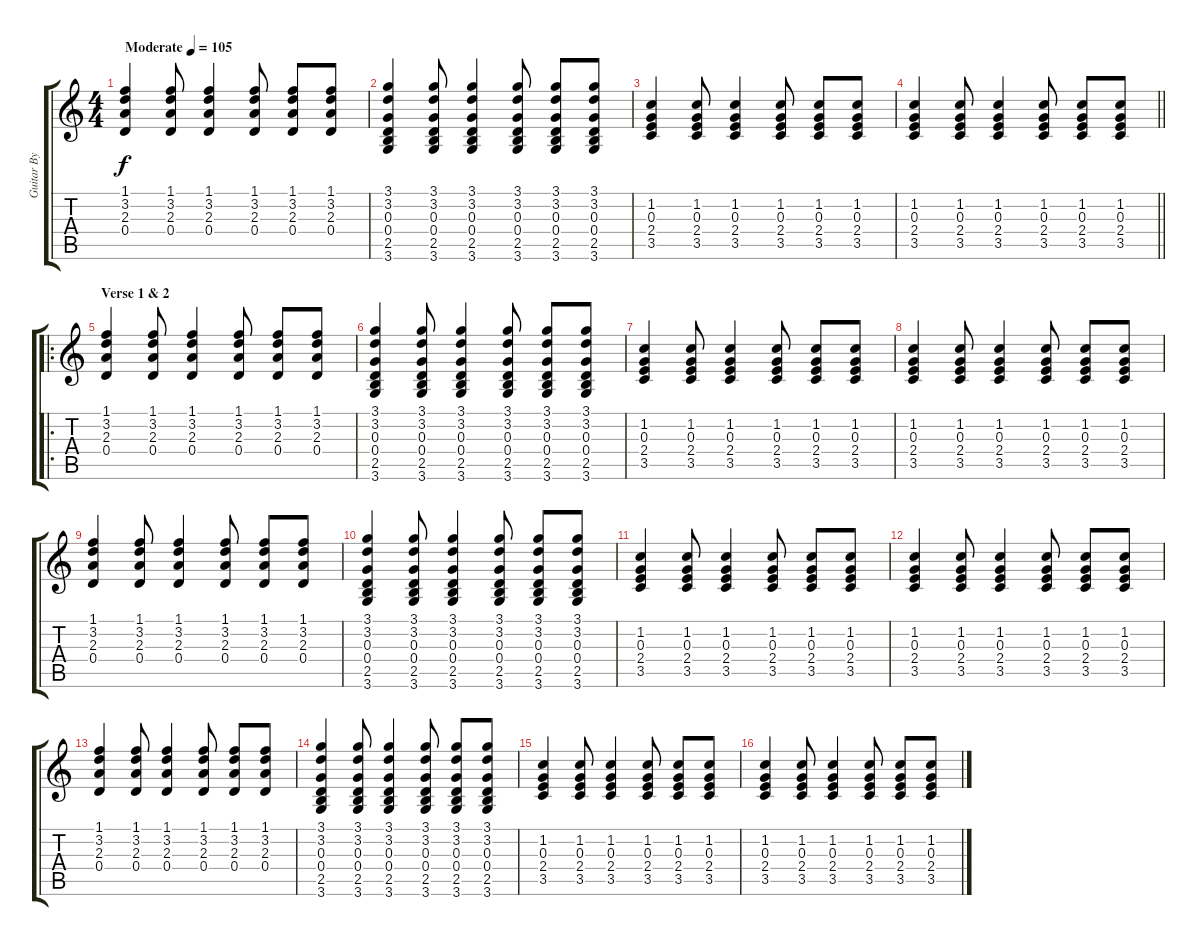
\track ("Guitar By Karen O" "Guitar By ") {instrument acousticguitarsteel}
\staff {score tabs}
\tuning (E4 B3 G3 D3 A2 E2) {hide}
\ts (4 4)
\tempo (105 "Moderate")
\clef g2
\ks c
(1.1 3.2 2.3 0.4).4{dy f instrument acousticguitarsteel} (1.1 3.2 2.3 0.4).8 (1.1 3.2 2.3 0.4).4 (1.1 3.2 2.3 0.4).8 (1.1 3.2 2.3 0.4).8 (1.1 3.2 2.3 0.4).8 |
(3.1 3.2 0.3 0.4 2.5 3.6).4 (3.1 3.2 0.3 0.4 2.5 3.6).8 (3.1 3.2 0.3 0.4 2.5 3.6).4 (3.1 3.2 0.3 0.4 2.5 3.6).8 (3.1 3.2 0.3 0.4 2.5 3.6).8 (3.1 3.2 0.3 0.4 2.5 3.6).8 |
(1.2 0.3 2.4 3.5).4 (1.2 0.3 2.4 3.5).8 (1.2 0.3 2.4 3.5).4 (1.2 0.3 2.4 3.5).8 (1.2 0.3 2.4 3.5).8 (1.2 0.3 2.4 3.5).8 |
\barLineRight lightlight
(1.2 0.3 2.4 3.5).4 (1.2 0.3 2.4 3.5).8 (1.2 0.3 2.4 3.5).4 (1.2 0.3 2.4 3.5).8 (1.2 0.3 2.4 3.5).8 (1.2 0.3 2.4 3.5).8 |
\ro
\section ("" "Verse 1 & 2")
(1.1 3.2 2.3 0.4).4 (1.1 3.2 2.3 0.4).8 (1.1 3.2 2.3 0.4).4 (1.1 3.2 2.3 0.4).8 (1.1 3.2 2.3 0.4).8 (1.1 3.2 2.3 0.4).8 |
(3.1 3.2 0.3 0.4 2.5 3.6).4 (3.1 3.2 0.3 0.4 2.5 3.6).8 (3.1 3.2 0.3 0.4 2.5 3.6).4 (3.1 3.2 0.3 0.4 2.5 3.6).8 (3.1 3.2 0.3 0.4 2.5 3.6).8 (3.1 3.2 0.3 0.4 2.5 3.6).8 |
(1.2 0.3 2.4 3.5).4 (1.2 0.3 2.4 3.5).8 (1.2 0.3 2.4 3.5).4 (1.2 0.3 2.4 3.5).8 (1.2 0.3 2.4 3.5).8 (1.2 0.3 2.4 3.5).8 |
(1.2 0.3 2.4 3.5).4 (1.2 0.3 2.4 3.5).8 (1.2 0.3 2.4 3.5).4 (1.2 0.3 2.4 3.5).8 (1.2 0.3 2.4 3.5).8 (1.2 0.3 2.4 3.5).8 |
(1.1 3.2 2.3 0.4).4 (1.1 3.2 2.3 0.4).8 (1.1 3.2 2.3 0.4).4 (1.1 3.2 2.3 0.4).8 (1.1 3.2 2.3 0.4).8 (1.1 3.2 2.3 0.4).8 |
(3.1 3.2 0.3 0.4 2.5 3.6).4 (3.1 3.2 0.3 0.4 2.5 3.6).8 (3.1 3.2 0.3 0.4 2.5 3.6).4 (3.1 3.2 0.3 0.4 2.5 3.6).8 (3.1 3.2 0.3 0.4 2.5 3.6).8 (3.1 3.2 0.3 0.4 2.5 3.6).8 |
(1.2 0.3 2.4 3.5).4 (1.2 0.3 2.4 3.5).8 (1.2 0.3 2.4 3.5).4 (1.2 0.3 2.4 3.5).8 (1.2 0.3 2.4 3.5).8 (1.2 0.3 2.4 3.5).8 |
(1.2 0.3 2.4 3.5).4 (1.2 0.3 2.4 3.5).8 (1.2 0.3 2.4 3.5).4 (1.2 0.3 2.4 3.5).8 (1.2 0.3 2.4 3.5).8 (1.2 0.3 2.4 3.5).8 |
(1.1 3.2 2.3 0.4).4 (1.1 3.2 2.3 0.4).8 (1.1 3.2 2.3 0.4).4 (1.1 3.2 2.3 0.4).8 (1.1 3.2 2.3 0.4).8 (1.1 3.2 2.3 0.4).8 |
(3.1 3.2 0.3 0.4 2.5 3.6).4 (3.1 3.2 0.3 0.4 2.5 3.6).8 (3.1 3.2 0.3 0.4 2.5 3.6).4 (3.1 3.2 0.3 0.4 2.5 3.6).8 (3.1 3.2 0.3 0.4 2.5 3.6).8 (3.1 3.2 0.3 0.4 2.5 3.6).8 |
(1.2 0.3 2.4 3.5).4 (1.2 0.3 2.4 3.5).8 (1.2 0.3 2.4 3.5).4 (1.2 0.3 2.4 3.5).8 (1.2 0.3 2.4 3.5).8 (1.2 0.3 2.4 3.5).8 |
(1.2 0.3 2.4 3.5).4 (1.2 0.3 2.4 3.5).8 (1.2 0.3 2.4 3.5).4 (1.2 0.3 2.4 3.5).8 (1.2 0.3 2.4 3.5).8 (1.2 0.3 2.4 3.5).8
